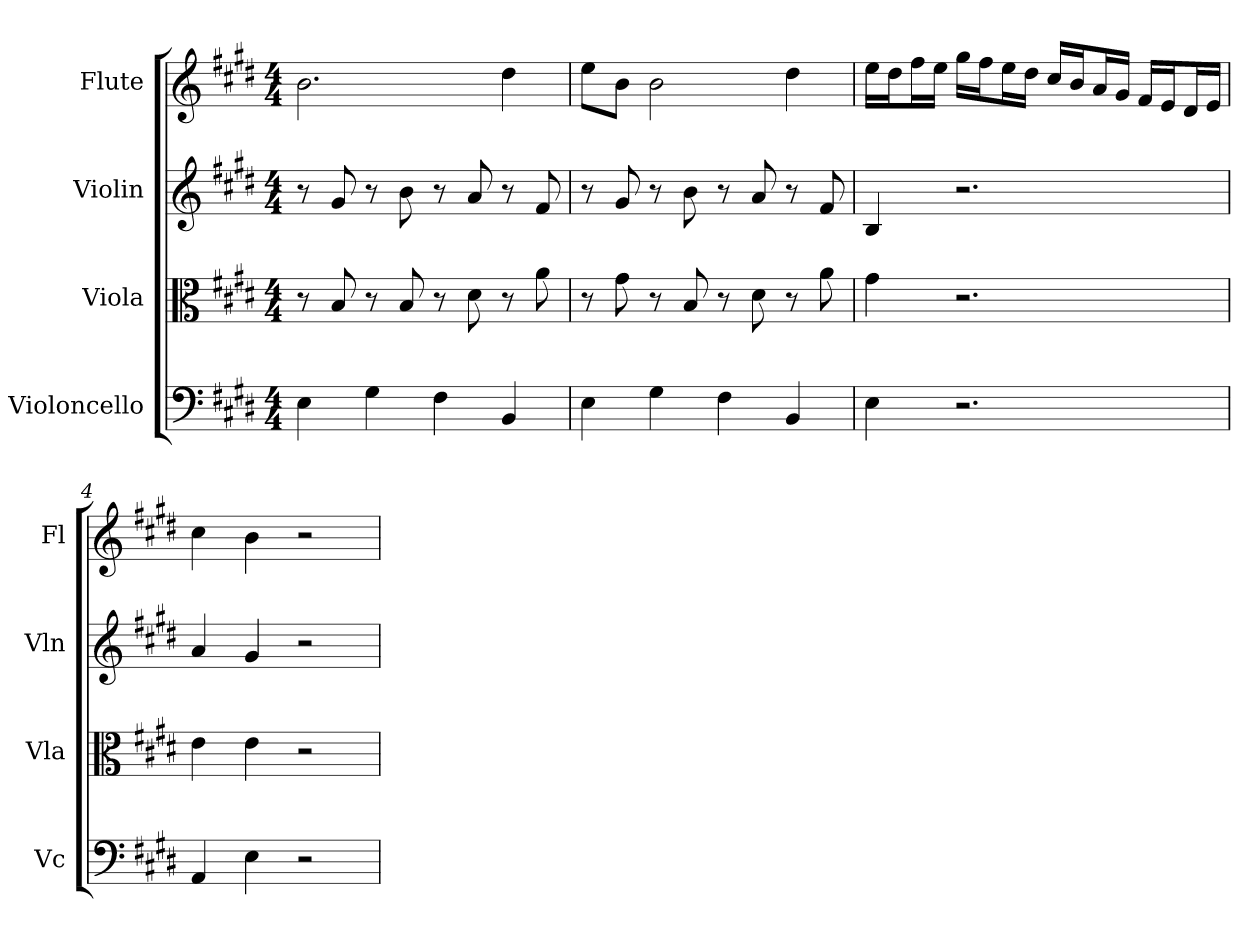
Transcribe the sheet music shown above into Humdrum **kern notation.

**kern	**kern	**kern	**kern
*part4	*part3	*part2	*part1
*staff4	*staff3	*staff2	*staff1
*I"Violoncello	*I"Viola	*I"Violin	*I"Flute
*I'Vc	*I'Vla	*I'Vln	*I'Fl
*clefF4	*clefC3	*	*
*k[f#c#g#d#]	*k[f#c#g#d#]	*k[f#c#g#d#]	*k[f#c#g#d#]
*E:	*E:	*E:	*E:
*M4/4	*M4/4	*M4/4	*M4/4
*MM71	*MM71	*MM71	*MM71
=	=	=	=
4E	8r	8r	2.b
.	8B	8g#	.
4G#	8r	8r	.
.	8B	8b	.
4F#	8r	8r	.
.	8d#	8a	.
4BB	8r	8r	4dd#
.	8a	8f#	.
=2	=2	=2	=2
4E	8r	8r	8eeL
.	8g#	8g#	8bJ
4G#	8r	8r	2b
.	8B	8b	.
4F#	8r	8r	.
.	8d#	8a	.
4BB	8r	8r	4dd#
.	8a	8f#	.
=3	=3	=3	=3
4E	4g#	4B	16eeLL
.	.	.	16dd#J
.	.	.	16ff#L
.	.	.	16eeJJ
2.r	2.r	2.r	16gg#LL
.	.	.	16ff#J
.	.	.	16eeL
.	.	.	16dd#JJ
.	.	.	16cc#LL
.	.	.	16bJ
.	.	.	16aL
.	.	.	16g#JJ
.	.	.	16f#LL
.	.	.	16eJ
.	.	.	16d#L
.	.	.	16eJJ
=4	=4	=4	=4
4AA	4e	4a	4cc#
4E	4e	4g#	4b
2r	2r	2r	2r
=	=	=	=
*-	*-	*-	*-
